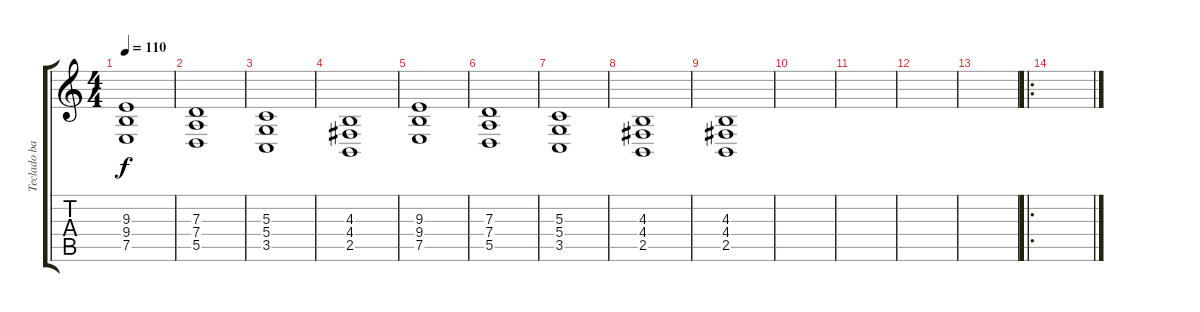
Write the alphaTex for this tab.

\track ("Teclado base intro" "Teclado ba") {instrument stringensemble1}
\staff {score tabs}
\tuning (E4 B3 G3 D3 A2 E2) {hide}
\ts (4 4)
\tempo 110
\tempo 99
\tempo 110
\clef g2
\ks c
(9.3 9.4 7.5).1{dy f instrument stringensemble1} |
(7.3 7.4 5.5).1 |
(5.3 5.4 3.5).1 |
(4.3 4.4 2.5).1 |
(9.3 9.4 7.5).1 |
(7.3 7.4 5.5).1 |
(5.3 5.4 3.5).1 |
(4.3 4.4 2.5).1 |
(4.3 4.4 2.5).1 |
|
|
|
|
\ro
